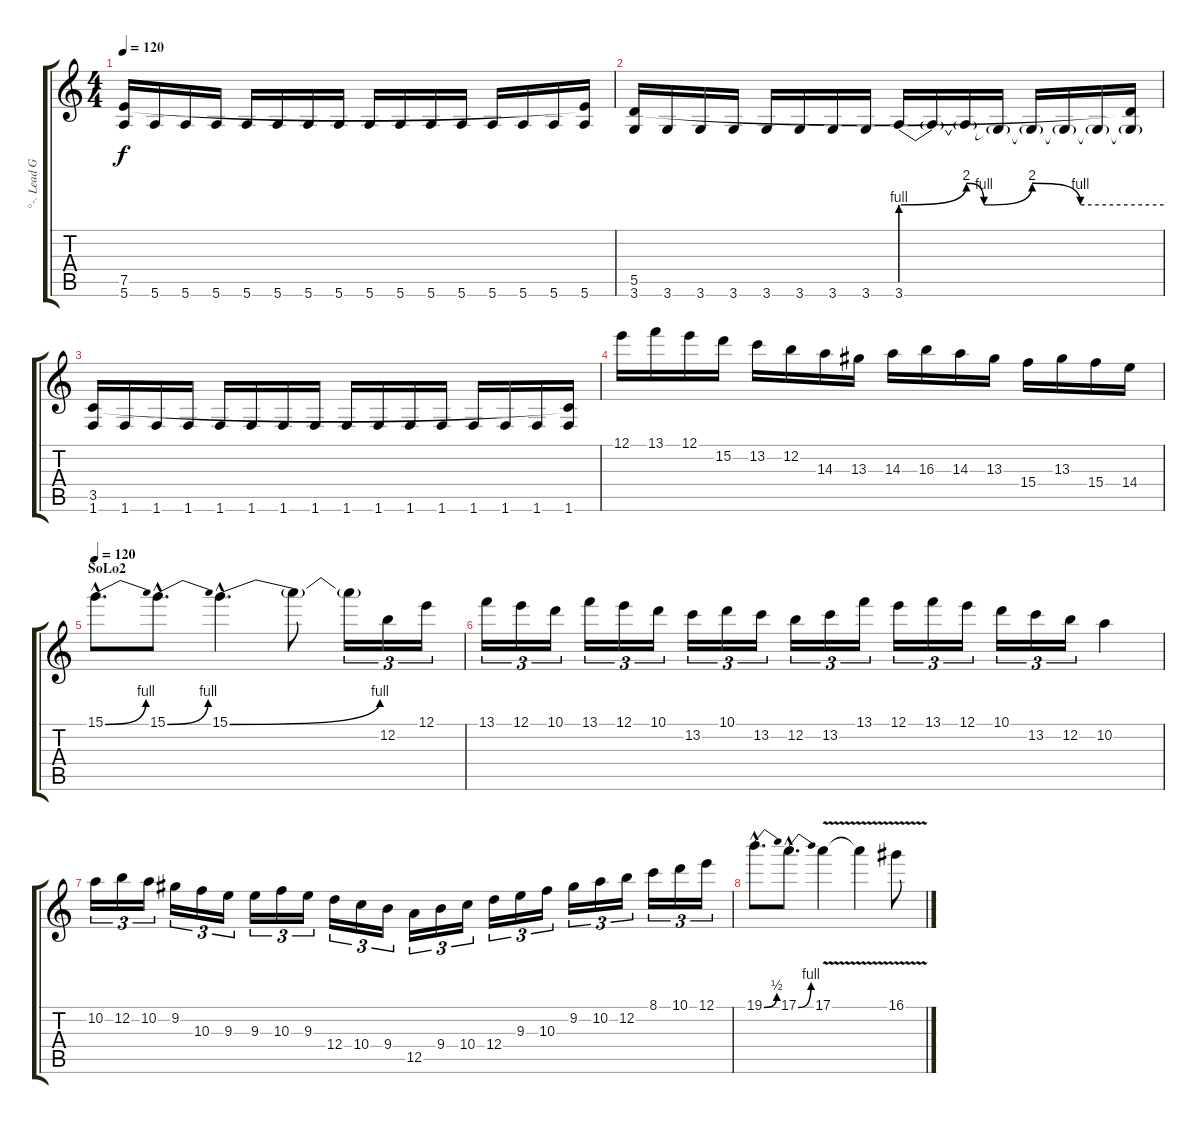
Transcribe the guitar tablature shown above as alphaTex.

\track ("°-. Lead GtR .-°" "°-. Lead G") {instrument acousticguitarsteel}
\staff {score tabs}
\tuning (E4 B3 G3 D3 A2 E2) {hide}
\ts (4 4)
\tempo 120
\clef g2
\ks c
(7.5 5.6).16{dy f} 5.6.16 5.6.16 5.6.16 5.6.16 5.6.16 5.6.16 5.6.16 5.6.16 5.6.16 5.6.16 5.6.16 5.6.16 5.6.16 5.6.16 (7.5{t} 5.6).16 |
(5.5 3.6).16 3.6.16 3.6.16 3.6.16 3.6.16 3.6.16 3.6.16 3.6.16 3.6{be (custom 0 4 15 8 19 4 30 8 41 4 60 4)}.16 3.6{t}.16 3.6{t}.16 3.6{t}.16 3.6{t}.16 3.6{t}.16 3.6{t}.16 (5.5{t} 3.6{t}).16 |
(3.5 1.6).16 1.6.16 1.6.16 1.6.16 1.6.16 1.6.16 1.6.16 1.6.16 1.6.16 1.6.16 1.6.16 1.6.16 1.6.16 1.6.16 1.6.16 (3.5{t} 1.6).16 |
12.1.16 13.1.16 12.1.16 15.2.16 13.2.16 12.2.16 14.3.16 13.3.16 14.3.16 16.3.16 14.3.16 13.3.16 15.4.16 13.3.16 15.4.16 14.4.16 |
\section ("" "SoLo2")
\tempo 120
15.1{be (bend 0 0 60 4) hac}.8{d volume 15} 15.1{be (bend 0 0 60 4) hac}.8{d} 15.1{be (bend 0 0 60 4) hac}.4{d} 15.1{t}.8 15.1{t}.16{tu (3 2)} 12.2.16{tu (3 2)} 12.1.16{tu (3 2)} |
13.1.16{tu (3 2)} 12.1.16{tu (3 2)} 10.1.16{tu (3 2)} 13.1.16{tu (3 2)} 12.1.16{tu (3 2)} 10.1.16{tu (3 2)} 13.2.16{tu (3 2)} 10.1.16{tu (3 2)} 13.2.16{tu (3 2)} 12.2.16{tu (3 2)} 13.2.16{tu (3 2)} 13.1.16{tu (3 2)} 12.1.16{tu (3 2)} 13.1.16{tu (3 2)} 12.1.16{tu (3 2)} 10.1.16{tu (3 2)} 13.2.16{tu (3 2)} 12.2.16{tu (3 2)} 10.2.4 |
10.2.16{tu (3 2)} 12.2.16{tu (3 2)} 10.2.16{tu (3 2)} 9.2.16{tu (3 2)} 10.3.16{tu (3 2)} 9.3.16{tu (3 2)} 9.3.16{tu (3 2)} 10.3.16{tu (3 2)} 9.3.16{tu (3 2)} 12.4.16{tu (3 2)} 10.4.16{tu (3 2)} 9.4.16{tu (3 2)} 12.5.16{tu (3 2)} 9.4.16{tu (3 2)} 10.4.16{tu (3 2)} 12.4.16{tu (3 2)} 9.3.16{tu (3 2)} 10.3.16{tu (3 2)} 9.2.16{tu (3 2)} 10.2.16{tu (3 2)} 12.2.16{tu (3 2)} 8.1.16{tu (3 2)} 10.1.16{tu (3 2)} 12.1.16{tu (3 2)} |
19.1{be (bend 0 0 60 2) hac}.8{d} 17.1{be (bend 0 0 60 4) hac}.8{d} 17.1{v}.4 17.1{t}.4 16.1{v}.8
